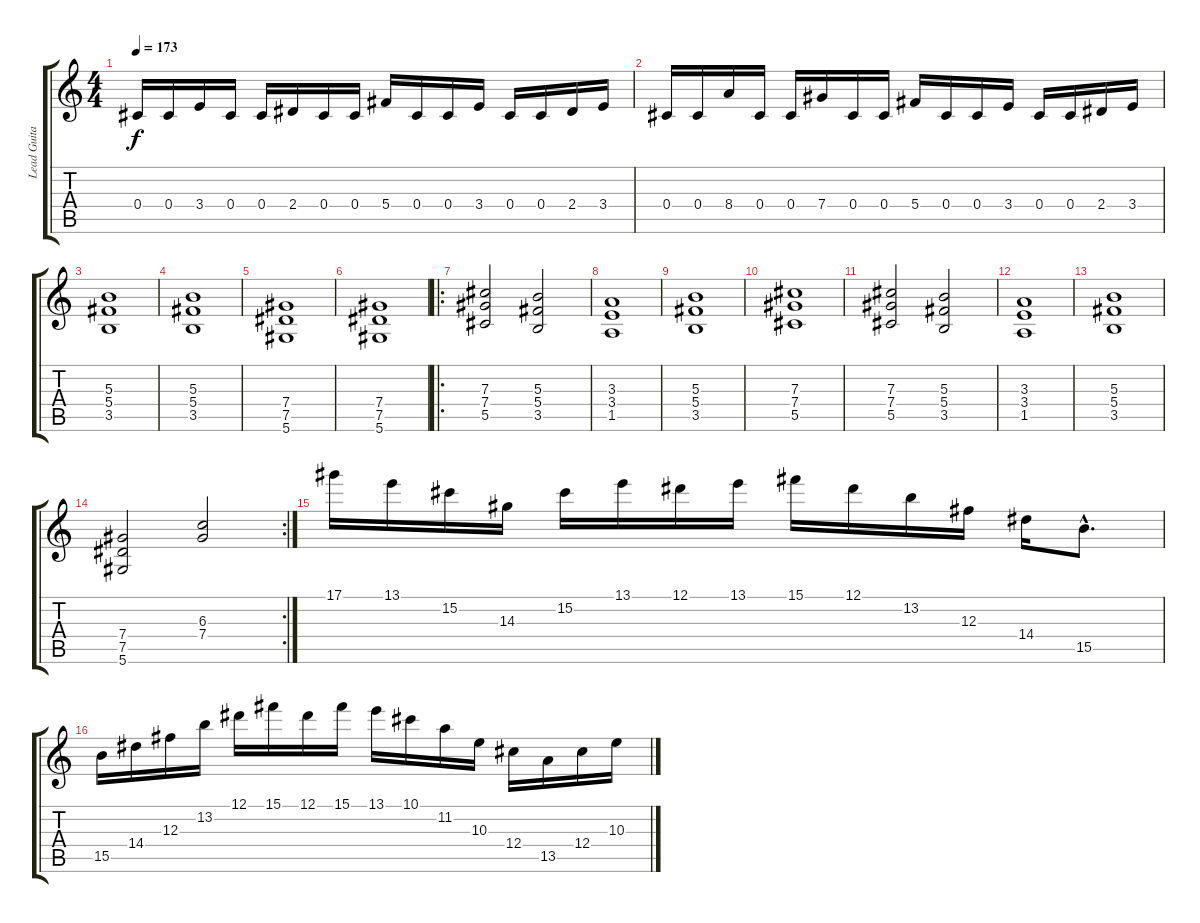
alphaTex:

\track ("Lead Guitar" "Lead Guita") {instrument overdrivenguitar}
\staff {score tabs}
\tuning (Eb4 Bb3 Gb3 Db3 Ab2 Eb2) {hide}
\ts (4 4)
\tempo 173
\clef g2
\ks c
0.4.16{dy f} 0.4.16 3.4.16 0.4.16 0.4.16 2.4.16 0.4.16 0.4.16 5.4.16 0.4.16 0.4.16 3.4.16 0.4.16 0.4.16 2.4.16 3.4.16 |
0.4.16 0.4.16 8.4.16 0.4.16 0.4.16 7.4.16 0.4.16 0.4.16 5.4.16 0.4.16 0.4.16 3.4.16 0.4.16 0.4.16 2.4.16 3.4.16 |
(5.3 5.4 3.5).1 |
(5.3 5.4 3.5).1 |
(7.4 7.5 5.6).1 |
(7.4 7.5 5.6).1 |
\ro
(7.3 7.4 5.5).2 (5.3 5.4 3.5).2 |
(3.3 3.4 1.5).1 |
(5.3 5.4 3.5).1 |
(7.3 7.4 5.5).1 |
(7.3 7.4 5.5).2 (5.3 5.4 3.5).2 |
(3.3 3.4 1.5).1 |
(5.3 5.4 3.5).1 |
\rc 2
(7.4 7.5 5.6).2 (6.3 7.4).2 |
17.1.16 13.1.16 15.2.16 14.3.16 15.2.16 13.1.16 12.1.16 13.1.16 15.1.16 12.1.16 13.2.16 12.3.16 14.4.16 15.5{hac}.8{d} |
15.5.16 14.4.16 12.3.16 13.2.16 12.1.16 15.1.16 12.1.16 15.1.16 13.1.16 10.1.16 11.2.16 10.3.16 12.4.16 13.5.16 12.4.16 10.3.16
